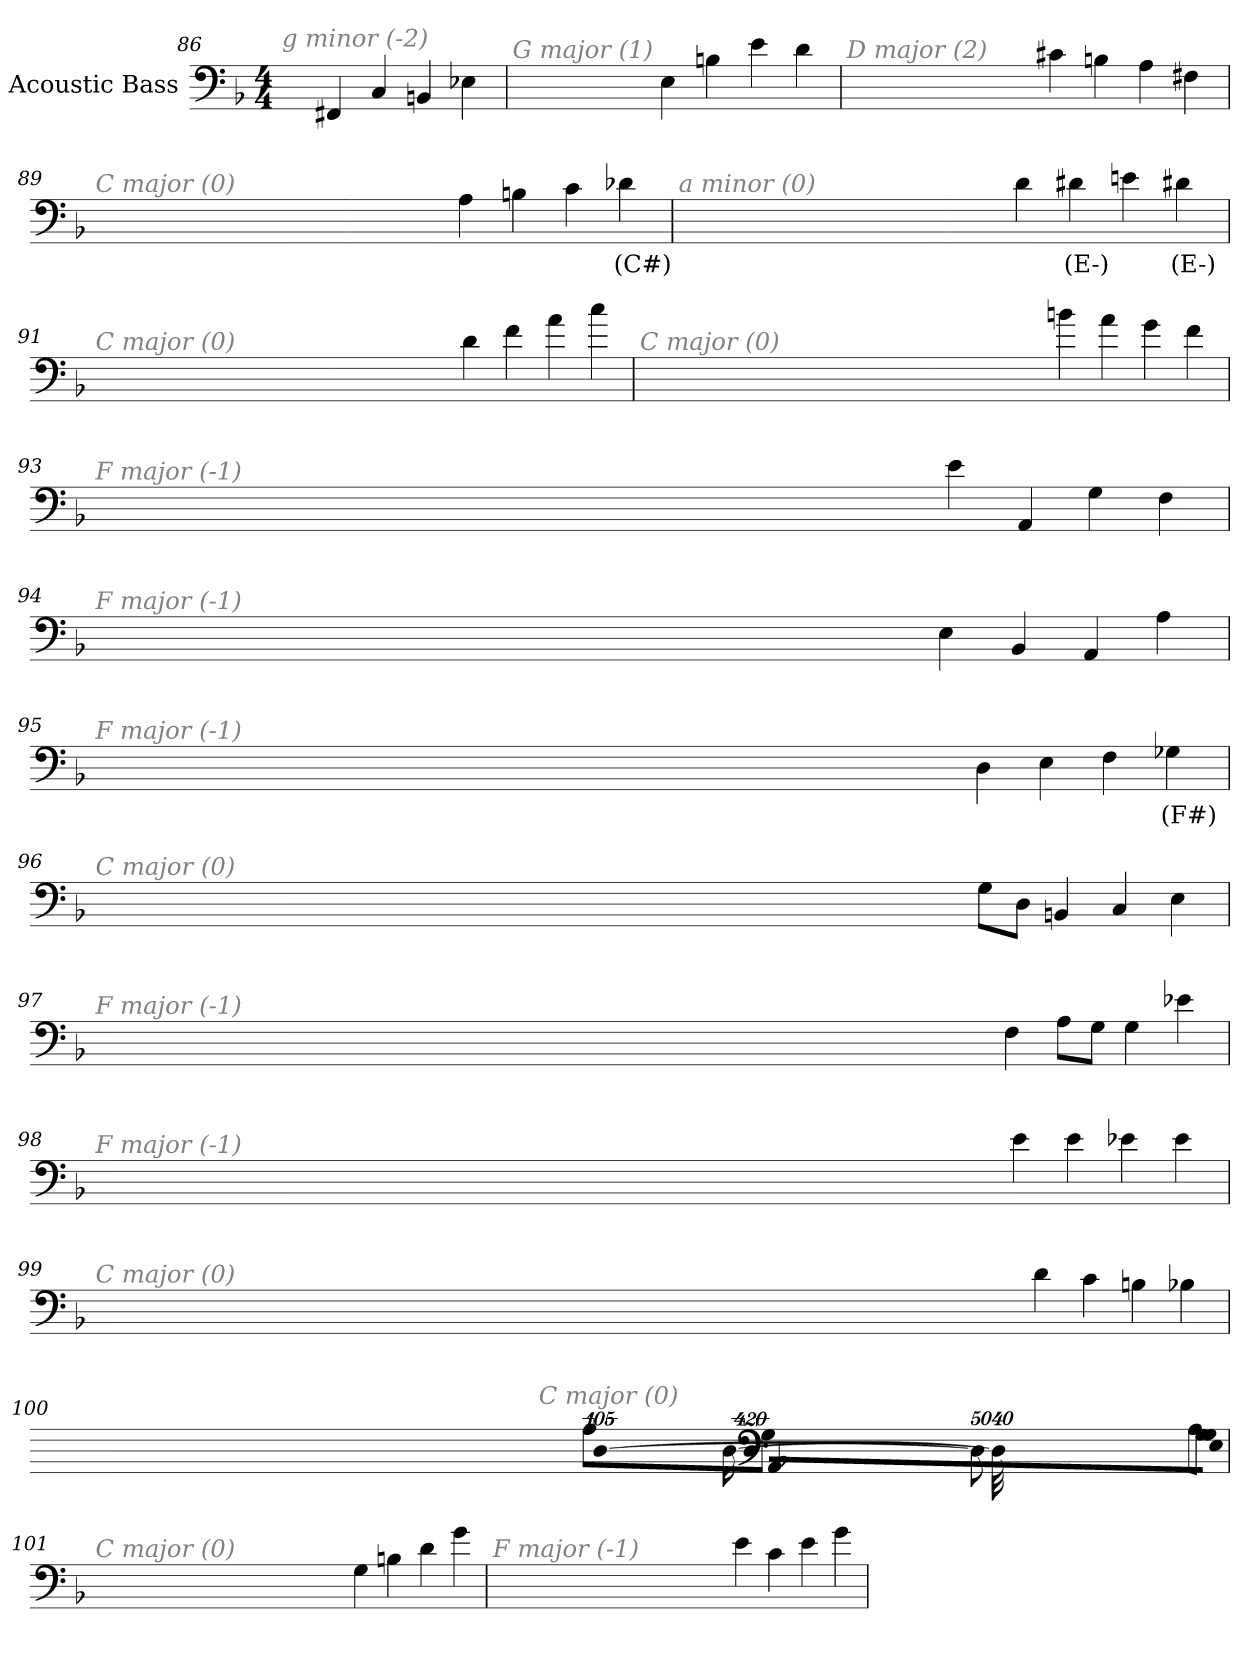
**kern	**text
*part1	*part1
*staff1	*staff1
*I"Acoustic Bass	*
*clefF4	*
*ITrd7c12	*
*k[b-]	*
*F:	*
*M4/4	*
=86	=86
!LO:TX:i:color=#808080:t=g minor (-2)	!
4FFF#X	.
4CC	.
4BBBn	.
4EE-X	.
=87	=87
!LO:TX:i:color=#808080:t=G major (1)	!
4EE	.
4BBn	.
4E	.
4D	.
=88	=88
!LO:TX:i:color=#808080:t=D major (2)	!
4C#X	.
4BBn	.
4AA	.
4FF#X	.
=89	=89
!LO:TX:i:color=#808080:t=C major (0)	!
4AA	.
4BBn	.
4C	.
4D-Xi	(C#)
=90	=90
!LO:TX:i:color=#808080:t=a minor (0)	!
4D	.
4D#Xi	(E-)
4En	.
4D#Xi	(E-)
=91	=91
!LO:TX:i:color=#808080:t=C major (0)	!
4D	.
4F	.
4A	.
4c	.
=92	=92
!LO:TX:i:color=#808080:t=C major (0)	!
4Bn	.
4A	.
4G	.
4F	.
=93	=93
!LO:TX:i:color=#808080:t=F major (-1)	!
4E	.
4AAA	.
4GG	.
4FF	.
=94	=94
!LO:TX:i:color=#808080:t=F major (-1)	!
4EE	.
4BBB-	.
4AAA	.
4AA	.
=95	=95
!LO:TX:i:color=#808080:t=F major (-1)	!
4DD	.
4EE	.
4FF	.
4GG-Xi	(F#)
=96	=96
!LO:TX:i:color=#808080:t=C major (0)	!
8GGL	.
8DDJ	.
4BBBn	.
4CC	.
4EE	.
=97	=97
!LO:TX:i:color=#808080:t=F major (-1)	!
4FF	.
8AAL	.
8GGJ	.
4GG	.
4E-X	.
=98	=98
!LO:TX:i:color=#808080:t=F major (-1)	!
4E	.
4E	.
4E-X	.
4E-	.
=99	=99
!LO:TX:i:color=#808080:t=C major (0)	!
4D	.
4C	.
4BBn	.
4BB-X	.
=100	=100
!LO:TX:i:color=#808080:t=C major (0)	!
8AAL	.
8GGJ	.
!LO:N:vis=8	!
40320%3347GGL	.
!LO:N:vis=8	!
40320%3347EE	.
!LO:N:vis=8	!
40320%3347AAAJ	.
!LO:N:vis=1024	!
[13440%13DD	.
8DD_	.
16DD_	.
32DD_	.
!LO:N:vis=1024%31	!
13440%407DD]	.
8AAL	.
8GGJ	.
=101	=101
!LO:TX:i:color=#808080:t=C major (0)	!
4GG	.
4BBn	.
4D	.
4G	.
=102	=102
!LO:TX:i:color=#808080:t=F major (-1)	!
4E	.
4C	.
4E	.
4G	.
=	=
*-	*-
